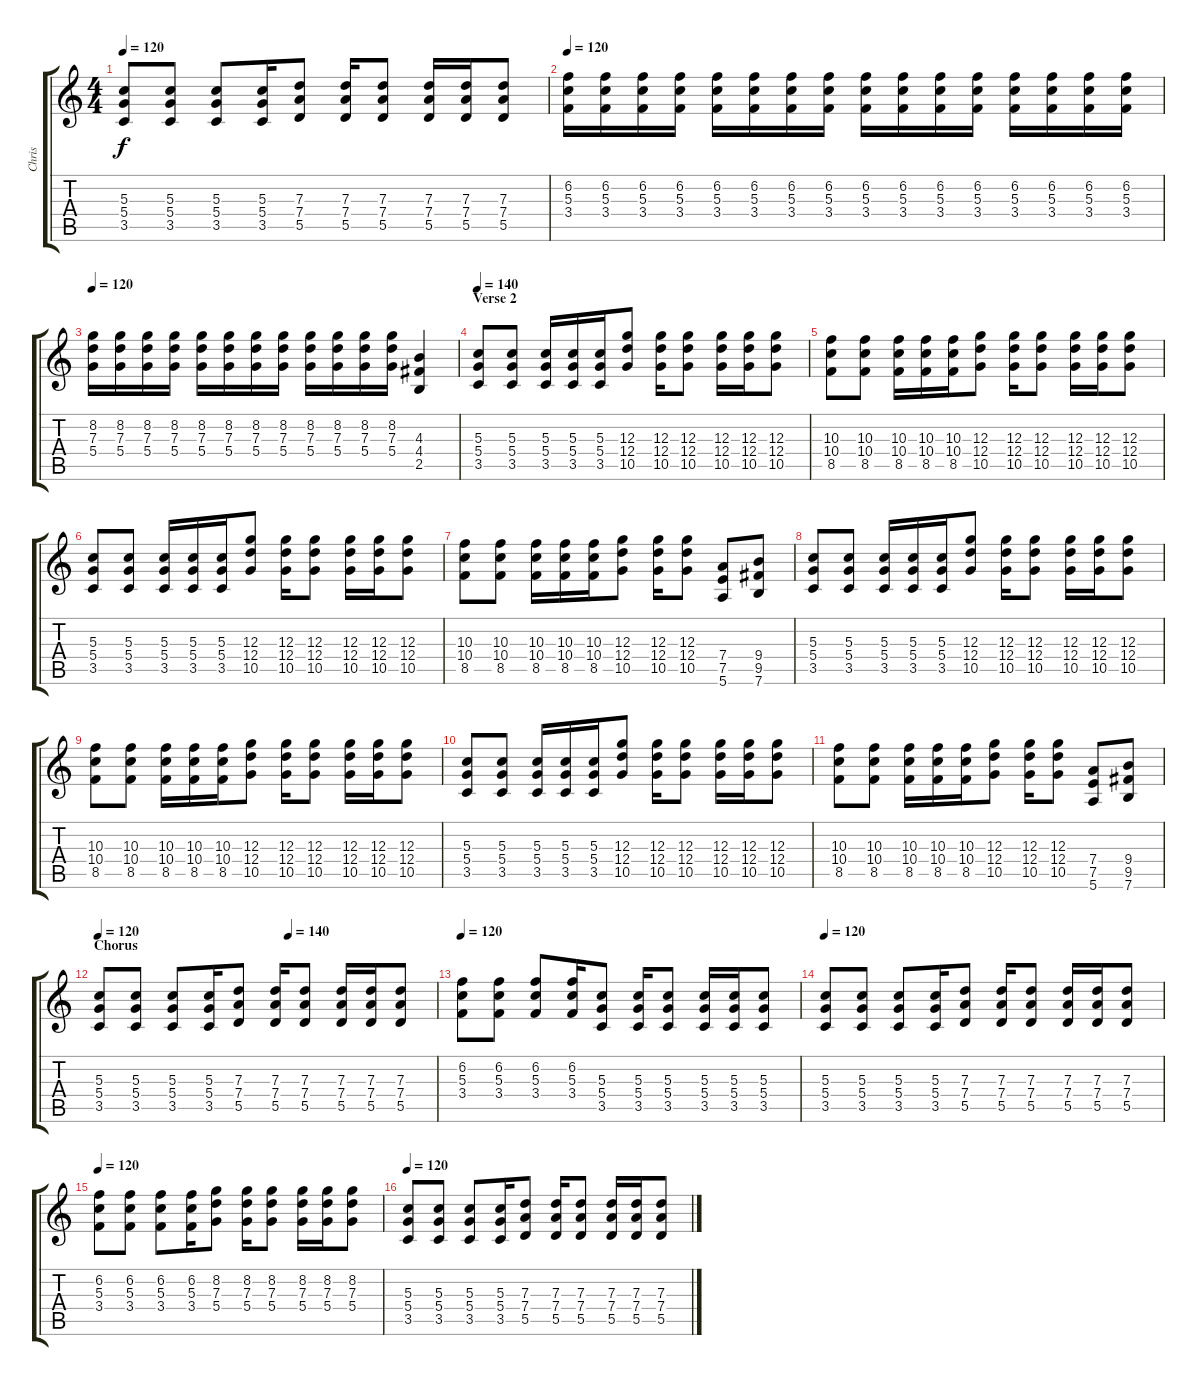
\track ("Chris" "Chris") {instrument distortionguitar}
\staff {score tabs}
\tuning (E4 B3 G3 D3 A2 E2) {hide}
\ts (4 4)
\tempo 120
\clef g2
\ks c
(5.3 5.4 3.5).8{dy f} (5.3 5.4 3.5).8 (5.3 5.4 3.5).8 (5.3 5.4 3.5).16 (7.3 7.4 5.5).8 (7.3 7.4 5.5).16 (7.3 7.4 5.5).8 (7.3 7.4 5.5).16 (7.3 7.4 5.5).16 (7.3 7.4 5.5).8 |
\tempo 120
(6.2 5.3 3.4).16 (6.2 5.3 3.4).16 (6.2 5.3 3.4).16 (6.2 5.3 3.4).16 (6.2 5.3 3.4).16 (6.2 5.3 3.4).16 (6.2 5.3 3.4).16 (6.2 5.3 3.4).16 (6.2 5.3 3.4).16 (6.2 5.3 3.4).16 (6.2 5.3 3.4).16 (6.2 5.3 3.4).16 (6.2 5.3 3.4).16 (6.2 5.3 3.4).16 (6.2 5.3 3.4).16 (6.2 5.3 3.4).16 |
\tempo 120
(8.2 7.3 5.4).16 (8.2 7.3 5.4).16 (8.2 7.3 5.4).16 (8.2 7.3 5.4).16 (8.2 7.3 5.4).16 (8.2 7.3 5.4).16 (8.2 7.3 5.4).16 (8.2 7.3 5.4).16 (8.2 7.3 5.4).16 (8.2 7.3 5.4).16 (8.2 7.3 5.4).16 (8.2 7.3 5.4).16 (4.3 4.4 2.5).4 |
\section ("" "Verse 2")
\tempo 140
(5.3 5.4 3.5).8{volume 10} (5.3 5.4 3.5).8 (5.3 5.4 3.5).16 (5.3 5.4 3.5).16 (5.3 5.4 3.5).16 (12.3 12.4 10.5).8 (12.3 12.4 10.5).16 (12.3 12.4 10.5).8 (12.3 12.4 10.5).16 (12.3 12.4 10.5).16 (12.3 12.4 10.5).8 |
(10.3 10.4 8.5).8 (10.3 10.4 8.5).8 (10.3 10.4 8.5).16 (10.3 10.4 8.5).16 (10.3 10.4 8.5).16 (12.3 12.4 10.5).8 (12.3 12.4 10.5).16 (12.3 12.4 10.5).8 (12.3 12.4 10.5).16 (12.3 12.4 10.5).16 (12.3 12.4 10.5).8 |
(5.3 5.4 3.5).8 (5.3 5.4 3.5).8 (5.3 5.4 3.5).16 (5.3 5.4 3.5).16 (5.3 5.4 3.5).16 (12.3 12.4 10.5).8 (12.3 12.4 10.5).16 (12.3 12.4 10.5).8 (12.3 12.4 10.5).16 (12.3 12.4 10.5).16 (12.3 12.4 10.5).8 |
(10.3 10.4 8.5).8 (10.3 10.4 8.5).8 (10.3 10.4 8.5).16 (10.3 10.4 8.5).16 (10.3 10.4 8.5).16 (12.3 12.4 10.5).8 (12.3 12.4 10.5).16 (12.3 12.4 10.5).8 (7.4 7.5 5.6).8 (9.4 9.5 7.6).8 |
(5.3 5.4 3.5).8 (5.3 5.4 3.5).8 (5.3 5.4 3.5).16 (5.3 5.4 3.5).16 (5.3 5.4 3.5).16 (12.3 12.4 10.5).8 (12.3 12.4 10.5).16 (12.3 12.4 10.5).8 (12.3 12.4 10.5).16 (12.3 12.4 10.5).16 (12.3 12.4 10.5).8 |
(10.3 10.4 8.5).8 (10.3 10.4 8.5).8 (10.3 10.4 8.5).16 (10.3 10.4 8.5).16 (10.3 10.4 8.5).16 (12.3 12.4 10.5).8 (12.3 12.4 10.5).16 (12.3 12.4 10.5).8 (12.3 12.4 10.5).16 (12.3 12.4 10.5).16 (12.3 12.4 10.5).8 |
(5.3 5.4 3.5).8 (5.3 5.4 3.5).8 (5.3 5.4 3.5).16 (5.3 5.4 3.5).16 (5.3 5.4 3.5).16 (12.3 12.4 10.5).8 (12.3 12.4 10.5).16 (12.3 12.4 10.5).8 (12.3 12.4 10.5).16 (12.3 12.4 10.5).16 (12.3 12.4 10.5).8 |
(10.3 10.4 8.5).8 (10.3 10.4 8.5).8 (10.3 10.4 8.5).16 (10.3 10.4 8.5).16 (10.3 10.4 8.5).16 (12.3 12.4 10.5).8 (12.3 12.4 10.5).16 (12.3 12.4 10.5).8 (7.4 7.5 5.6).8 (9.4 9.5 7.6).8 |
\section ("" "Chorus")
\tempo 120
\tempo (140 0.5625)
(5.3 5.4 3.5).8{volume 12} (5.3 5.4 3.5).8 (5.3 5.4 3.5).8 (5.3 5.4 3.5).16 (7.3 7.4 5.5).8 (7.3 7.4 5.5).16 (7.3 7.4 5.5).8 (7.3 7.4 5.5).16 (7.3 7.4 5.5).16 (7.3 7.4 5.5).8 |
\tempo 120
(6.2 5.3 3.4).8 (6.2 5.3 3.4).8 (6.2 5.3 3.4).8 (6.2 5.3 3.4).16 (5.3 5.4 3.5).8 (5.3 5.4 3.5).16 (5.3 5.4 3.5).8 (5.3 5.4 3.5).16 (5.3 5.4 3.5).16 (5.3 5.4 3.5).8 |
\tempo 120
(5.3 5.4 3.5).8 (5.3 5.4 3.5).8 (5.3 5.4 3.5).8 (5.3 5.4 3.5).16 (7.3 7.4 5.5).8 (7.3 7.4 5.5).16 (7.3 7.4 5.5).8 (7.3 7.4 5.5).16 (7.3 7.4 5.5).16 (7.3 7.4 5.5).8 |
\tempo 120
(6.2 5.3 3.4).8 (6.2 5.3 3.4).8 (6.2 5.3 3.4).8 (6.2 5.3 3.4).16 (8.2 7.3 5.4).8 (8.2 7.3 5.4).16 (8.2 7.3 5.4).8 (8.2 7.3 5.4).16 (8.2 7.3 5.4).16 (8.2 7.3 5.4).8 |
\tempo 120
(5.3 5.4 3.5).8 (5.3 5.4 3.5).8 (5.3 5.4 3.5).8 (5.3 5.4 3.5).16 (7.3 7.4 5.5).8 (7.3 7.4 5.5).16 (7.3 7.4 5.5).8 (7.3 7.4 5.5).16 (7.3 7.4 5.5).16 (7.3 7.4 5.5).8
